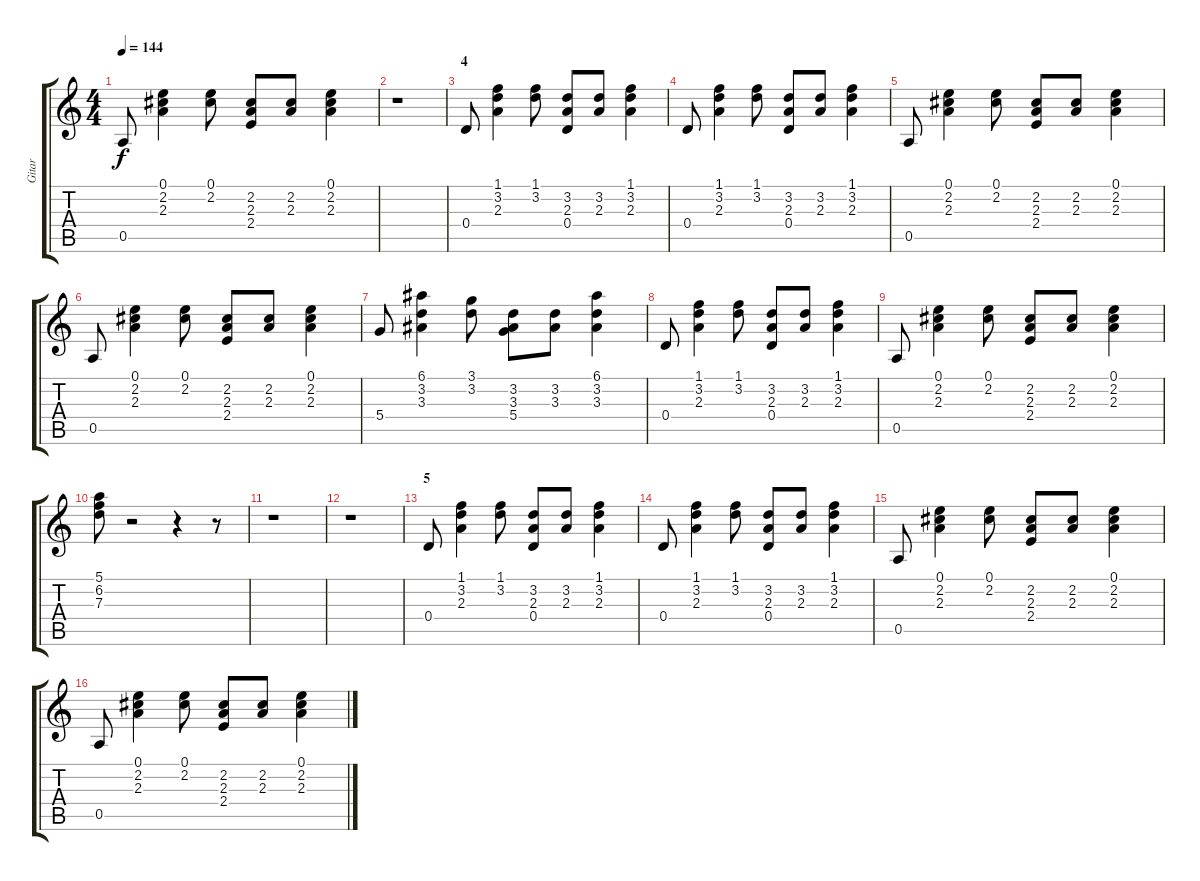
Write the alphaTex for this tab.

\track ("Gitar" "Gitar") {instrument electricguitarjazz}
\staff {score tabs}
\tuning (E4 B3 G3 D3 A2 E2) {hide}
\ts (4 4)
\tempo 144
\clef g2
\ks c
0.5.8{dy f} (0.1 2.2 2.3).4 (0.1 2.2).8 (2.2 2.3 2.4).8 (2.2 2.3).8 (0.1 2.2 2.3).4 |
r.1 |
\section ("" "4")
0.4.8 (1.1 3.2 2.3).4 (1.1 3.2).8 (3.2 2.3 0.4).8 (3.2 2.3).8 (1.1 3.2 2.3).4 |
0.4.8 (1.1 3.2 2.3).4 (1.1 3.2).8 (3.2 2.3 0.4).8 (3.2 2.3).8 (1.1 3.2 2.3).4 |
0.5.8 (0.1 2.2 2.3).4 (0.1 2.2).8 (2.2 2.3 2.4).8 (2.2 2.3).8 (0.1 2.2 2.3).4 |
0.5.8 (0.1 2.2 2.3).4 (0.1 2.2).8 (2.2 2.3 2.4).8 (2.2 2.3).8 (0.1 2.2 2.3).4 |
5.4.8 (6.1 3.2 3.3).4 (3.1 3.2).8 (3.2 3.3 5.4).8 (3.2 3.3).8 (6.1 3.2 3.3).4 |
0.4.8 (1.1 3.2 2.3).4 (1.1 3.2).8 (3.2 2.3 0.4).8 (3.2 2.3).8 (1.1 3.2 2.3).4 |
0.5.8 (0.1 2.2 2.3).4 (0.1 2.2).8 (2.2 2.3 2.4).8 (2.2 2.3).8 (0.1 2.2 2.3).4 |
(5.1 6.2 7.3).8 r.2 r.4 r.8 |
r.1 |
r.1 |
\section ("" "5")
0.4.8 (1.1 3.2 2.3).4 (1.1 3.2).8 (3.2 2.3 0.4).8 (3.2 2.3).8 (1.1 3.2 2.3).4 |
0.4.8 (1.1 3.2 2.3).4 (1.1 3.2).8 (3.2 2.3 0.4).8 (3.2 2.3).8 (1.1 3.2 2.3).4 |
0.5.8 (0.1 2.2 2.3).4 (0.1 2.2).8 (2.2 2.3 2.4).8 (2.2 2.3).8 (0.1 2.2 2.3).4 |
0.5.8 (0.1 2.2 2.3).4 (0.1 2.2).8 (2.2 2.3 2.4).8 (2.2 2.3).8 (0.1 2.2 2.3).4
